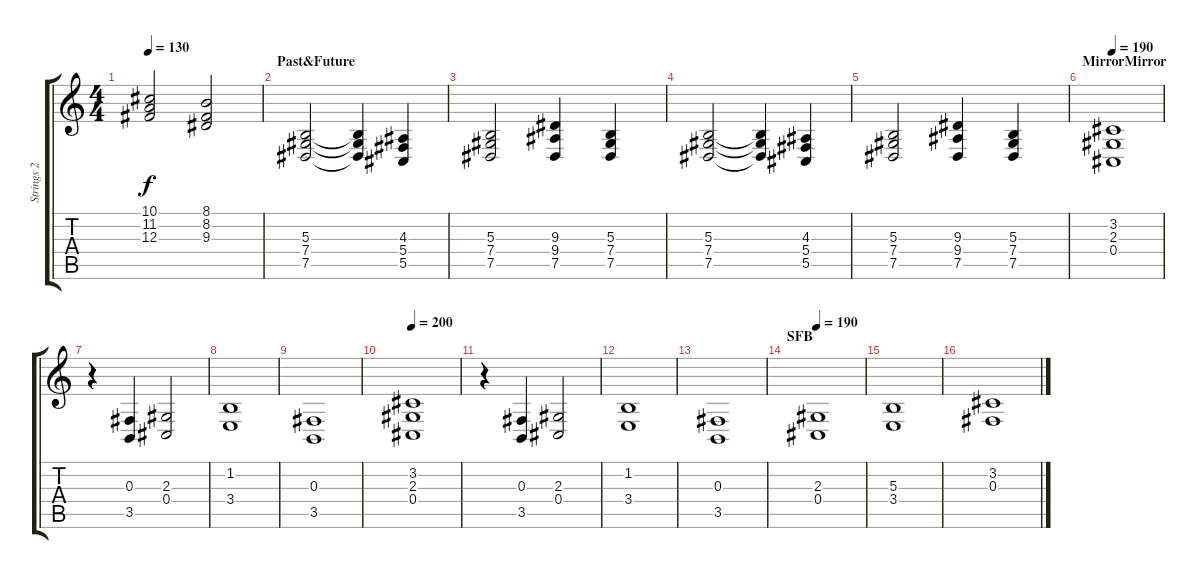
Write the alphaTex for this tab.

\track ("Strings 2" "Strings 2") {instrument stringensemble2}
\staff {score tabs}
\tuning (Eb4 Bb3 Gb3 Db3 Ab2 Eb2) {hide}
\ts (4 4)
\tempo 130
\clef g2
\ks c
(10.1 11.2 12.3).2{dy f} (8.1 8.2 9.3).2 |
\section ("" "Past&Future")
(5.3 7.4 7.5).2 (5.3{t} 7.4{t} 7.5{t}).4 (4.3 5.4 5.5).4 |
(5.3 7.4 7.5).2 (9.3 9.4 7.5).4 (5.3 7.4 7.5).4 |
(5.3 7.4 7.5).2 (5.3{t} 7.4{t} 7.5{t}).4 (4.3 5.4 5.5).4 |
(5.3 7.4 7.5).2 (9.3 9.4 7.5).4 (5.3 7.4 7.5).4 |
\section ("" "MirrorMirror")
\tempo 190
(3.2 2.3 0.4).1 |
r.4 (0.3 3.5).4 (2.3 0.4).2 |
(1.2 3.4).1 |
(0.3 3.5).1 |
\tempo 200
(3.2 2.3 0.4).1 |
r.4 (0.3 3.5).4 (2.3 0.4).2 |
(1.2 3.4).1 |
(0.3 3.5).1 |
\section ("" "SFB")
\tempo 190
(2.3 0.4).1 |
(5.3 3.4).1 |
(3.2 0.3).1
